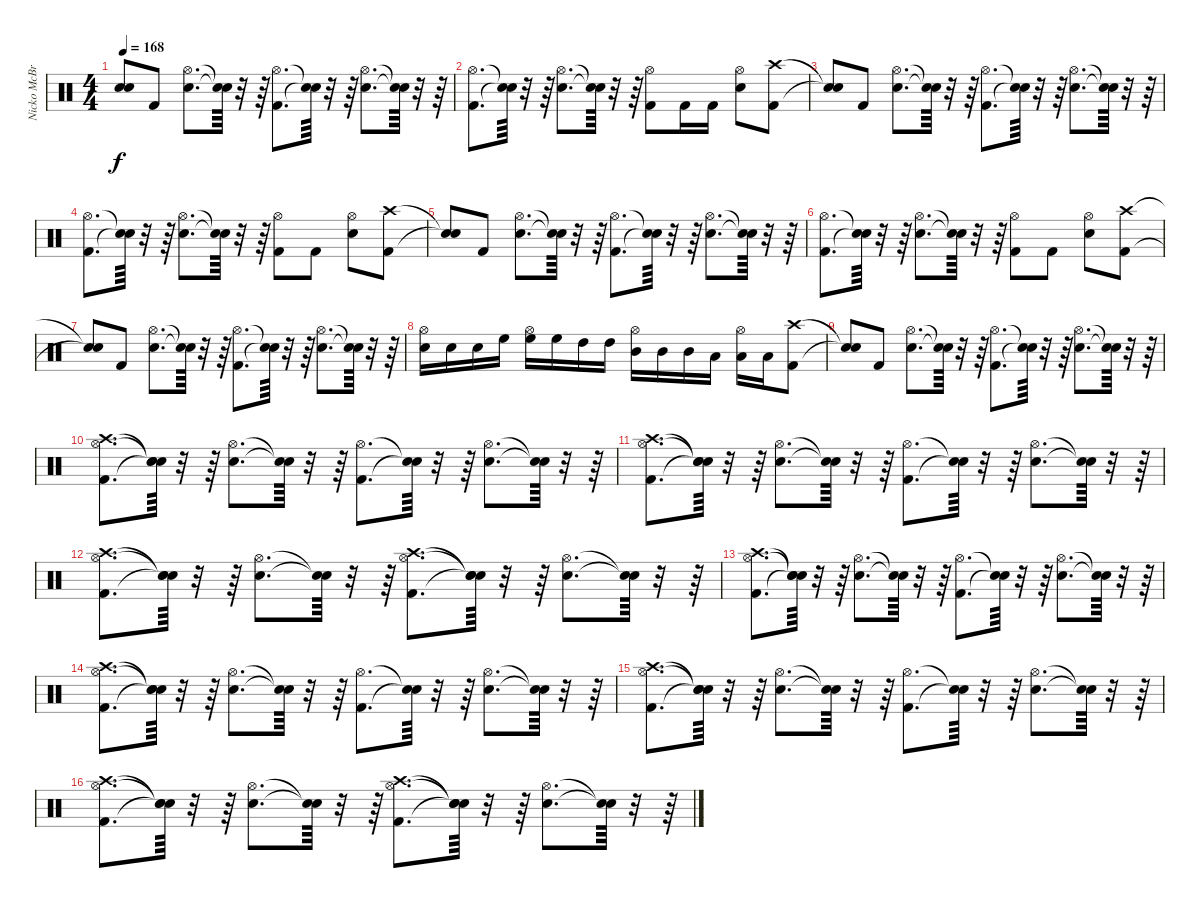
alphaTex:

\track ("Nicko McBrain" "Nicko McBr") {instrument percussion}
\staff {score}
\articulation defaults
\ts (4 4)
\tempo 168
\clef neutral
\ks c
("Snare (hit)"{t} "Snare (hit)"{t}).8{dy f} "Kick (hit) 2".8 ("Snare (hit) 2" "Hi-Hat (open)").8{d} ("Snare (hit)"{t} "Snare (hit)"{t}).64 r.32 r.64 ("Kick (hit) 2" "Hi-Hat (open)").8{d} ("Snare (hit)"{t} "Snare (hit)"{t}).64 r.32 r.64 ("Snare (hit) 2" "Hi-Hat (open)").8{d} ("Snare (hit)"{t} "Snare (hit)"{t}).64 r.32 r.64 |
("Kick (hit) 2" "Hi-Hat (open)").8{d} ("Snare (hit)"{t} "Snare (hit)"{t}).64 r.32 r.64 ("Snare (hit) 2" "Hi-Hat (open)").8{d} ("Snare (hit)"{t} "Snare (hit)"{t}).64 r.32 r.64 ("Kick (hit) 2" "Hi-Hat (open)").8 "Kick (hit) 2".16 "Kick (hit) 2".16 ("Snare (hit) 2" "Hi-Hat (open)").8 ("Kick (hit) 2" "Crash high (hit)").8 |
("Snare (hit)"{t} "Snare (hit)"{t}).8 "Kick (hit) 2".8 ("Snare (hit) 2" "Hi-Hat (open)").8{d} ("Snare (hit)"{t} "Snare (hit)"{t}).64 r.32 r.64 ("Kick (hit) 2" "Hi-Hat (open)").8{d} ("Snare (hit)"{t} "Snare (hit)"{t}).64 r.32 r.64 ("Snare (hit) 2" "Hi-Hat (open)").8{d} ("Snare (hit)"{t} "Snare (hit)"{t}).64 r.32 r.64 |
("Kick (hit) 2" "Hi-Hat (open)").8{d} ("Snare (hit)"{t} "Snare (hit)"{t}).64 r.32 r.64 ("Snare (hit) 2" "Hi-Hat (open)").8{d} ("Snare (hit)"{t} "Snare (hit)"{t}).64 r.32 r.64 ("Kick (hit) 2" "Hi-Hat (open)").8 "Kick (hit) 2".8 ("Snare (hit) 2" "Hi-Hat (open)").8 ("Kick (hit) 2" "Crash high (hit)").8 |
("Snare (hit)"{t} "Snare (hit)"{t}).8 "Kick (hit) 2".8 ("Snare (hit) 2" "Hi-Hat (open)").8{d} ("Snare (hit)"{t} "Snare (hit)"{t}).64 r.32 r.64 ("Kick (hit) 2" "Hi-Hat (open)").8{d} ("Snare (hit)"{t} "Snare (hit)"{t}).64 r.32 r.64 ("Snare (hit) 2" "Hi-Hat (open)").8{d} ("Snare (hit)"{t} "Snare (hit)"{t}).64 r.32 r.64 |
("Kick (hit) 2" "Hi-Hat (open)").8{d} ("Snare (hit)"{t} "Snare (hit)"{t}).64 r.32 r.64 ("Snare (hit) 2" "Hi-Hat (open)").8{d} ("Snare (hit)"{t} "Snare (hit)"{t}).64 r.32 r.64 ("Kick (hit) 2" "Hi-Hat (open)").8 "Kick (hit) 2".8 ("Snare (hit) 2" "Hi-Hat (open)").8 ("Kick (hit) 2" "Crash high (hit)").8 |
("Snare (hit)"{t} "Snare (hit)"{t}).8 "Kick (hit) 2".8 ("Snare (hit) 2" "Hi-Hat (open)").8{d} ("Snare (hit)"{t} "Snare (hit)"{t}).64 r.32 r.64 ("Kick (hit) 2" "Hi-Hat (open)").8{d} ("Snare (hit)"{t} "Snare (hit)"{t}).64 r.32 r.64 ("Snare (hit) 2" "Hi-Hat (open)").8{d} ("Snare (hit)"{t} "Snare (hit)"{t}).64 r.32 r.64 |
("Snare (hit) 2" "Hi-Hat (open)").16 "Snare (hit) 2".16 "Snare (hit) 2".16 "High Floor Tom (hit)".16 ("Hi-Hat (open)" "High Floor Tom (hit)").16 "High Floor Tom (hit)".16 "High Tom (hit)".16 "High Tom (hit)".16 ("Hi-Hat (open)" "Mid Tom (hit)").16 "Mid Tom (hit)".16 "Mid Tom (hit)".16 "Low Tom (hit)".16 ("Low Tom (hit)" "Hi-Hat (open)").16 "Low Tom (hit)".16 ("Kick (hit) 2" "Crash high (hit)").8 |
("Snare (hit)"{t} "Snare (hit)"{t}).8 "Kick (hit) 2".8 ("Snare (hit) 2" "Hi-Hat (open)").8{d} ("Snare (hit)"{t} "Snare (hit)"{t}).64 r.32 r.64 ("Kick (hit) 2" "Hi-Hat (open)").8{d} ("Snare (hit)"{t} "Snare (hit)"{t}).64 r.32 r.64 ("Snare (hit) 2" "Hi-Hat (open)").8{d} ("Snare (hit)"{t} "Snare (hit)"{t}).64 r.32 r.64 |
("Kick (hit) 2" "Hi-Hat (open)" "Crash high (hit)").8{d} ("Snare (hit)"{t} "Snare (hit)"{t} "Snare (hit)"{t}).64 r.32 r.64 ("Snare (hit) 2" "Hi-Hat (open)").8{d} ("Snare (hit)"{t} "Snare (hit)"{t}).64 r.32 r.64 ("Kick (hit) 2" "Hi-Hat (open)").8{d} ("Snare (hit)"{t} "Snare (hit)"{t}).64 r.32 r.64 ("Snare (hit) 2" "Hi-Hat (open)").8{d} ("Snare (hit)"{t} "Snare (hit)"{t}).64 r.32 r.64 |
("Kick (hit) 2" "Hi-Hat (open)" "Crash high (hit)").8{d} ("Snare (hit)"{t} "Snare (hit)"{t} "Snare (hit)"{t}).64 r.32 r.64 ("Snare (hit) 2" "Hi-Hat (open)").8{d} ("Snare (hit)"{t} "Snare (hit)"{t}).64 r.32 r.64 ("Kick (hit) 2" "Hi-Hat (open)").8{d} ("Snare (hit)"{t} "Snare (hit)"{t}).64 r.32 r.64 ("Snare (hit) 2" "Hi-Hat (open)").8{d} ("Snare (hit)"{t} "Snare (hit)"{t}).64 r.32 r.64 |
("Kick (hit) 2" "Hi-Hat (open)" "Crash high (hit)").8{d} ("Snare (hit)"{t} "Snare (hit)"{t} "Snare (hit)"{t}).64 r.32 r.64 ("Snare (hit) 2" "Hi-Hat (open)").8{d} ("Snare (hit)"{t} "Snare (hit)"{t}).64 r.32 r.64 ("Kick (hit) 2" "Hi-Hat (open)" "Crash high (hit)").8{d} ("Snare (hit)"{t} "Snare (hit)"{t} "Snare (hit)"{t}).64 r.32 r.64 ("Snare (hit) 2" "Hi-Hat (open)").8{d} ("Snare (hit)"{t} "Snare (hit)"{t}).64 r.32 r.64 |
("Kick (hit) 2" "Hi-Hat (open)" "Crash high (hit)").8{d} ("Snare (hit)"{t} "Snare (hit)"{t} "Snare (hit)"{t}).64 r.32 r.64 ("Snare (hit) 2" "Hi-Hat (open)").8{d} ("Snare (hit)"{t} "Snare (hit)"{t}).64 r.32 r.64 ("Kick (hit) 2" "Hi-Hat (open)").8{d} ("Snare (hit)"{t} "Snare (hit)"{t}).64 r.32 r.64 ("Snare (hit) 2" "Hi-Hat (open)").8{d} ("Snare (hit)"{t} "Snare (hit)"{t}).64 r.32 r.64 |
("Kick (hit) 2" "Hi-Hat (open)" "Crash high (hit)").8{d} ("Snare (hit)"{t} "Snare (hit)"{t} "Snare (hit)"{t}).64 r.32 r.64 ("Snare (hit) 2" "Hi-Hat (open)").8{d} ("Snare (hit)"{t} "Snare (hit)"{t}).64 r.32 r.64 ("Kick (hit) 2" "Hi-Hat (open)").8{d} ("Snare (hit)"{t} "Snare (hit)"{t}).64 r.32 r.64 ("Snare (hit) 2" "Hi-Hat (open)").8{d} ("Snare (hit)"{t} "Snare (hit)"{t}).64 r.32 r.64 |
("Kick (hit) 2" "Hi-Hat (open)" "Crash high (hit)").8{d} ("Snare (hit)"{t} "Snare (hit)"{t} "Snare (hit)"{t}).64 r.32 r.64 ("Snare (hit) 2" "Hi-Hat (open)").8{d} ("Snare (hit)"{t} "Snare (hit)"{t}).64 r.32 r.64 ("Kick (hit) 2" "Hi-Hat (open)").8{d} ("Snare (hit)"{t} "Snare (hit)"{t}).64 r.32 r.64 ("Snare (hit) 2" "Hi-Hat (open)").8{d} ("Snare (hit)"{t} "Snare (hit)"{t}).64 r.32 r.64 |
("Kick (hit) 2" "Hi-Hat (open)" "Crash high (hit)").8{d} ("Snare (hit)"{t} "Snare (hit)"{t} "Snare (hit)"{t}).64 r.32 r.64 ("Snare (hit) 2" "Hi-Hat (open)").8{d} ("Snare (hit)"{t} "Snare (hit)"{t}).64 r.32 r.64 ("Kick (hit) 2" "Hi-Hat (open)" "Crash high (hit)").8{d} ("Snare (hit)"{t} "Snare (hit)"{t} "Snare (hit)"{t}).64 r.32 r.64 ("Snare (hit) 2" "Hi-Hat (open)").8{d} ("Snare (hit)"{t} "Snare (hit)"{t}).64 r.32 r.64
